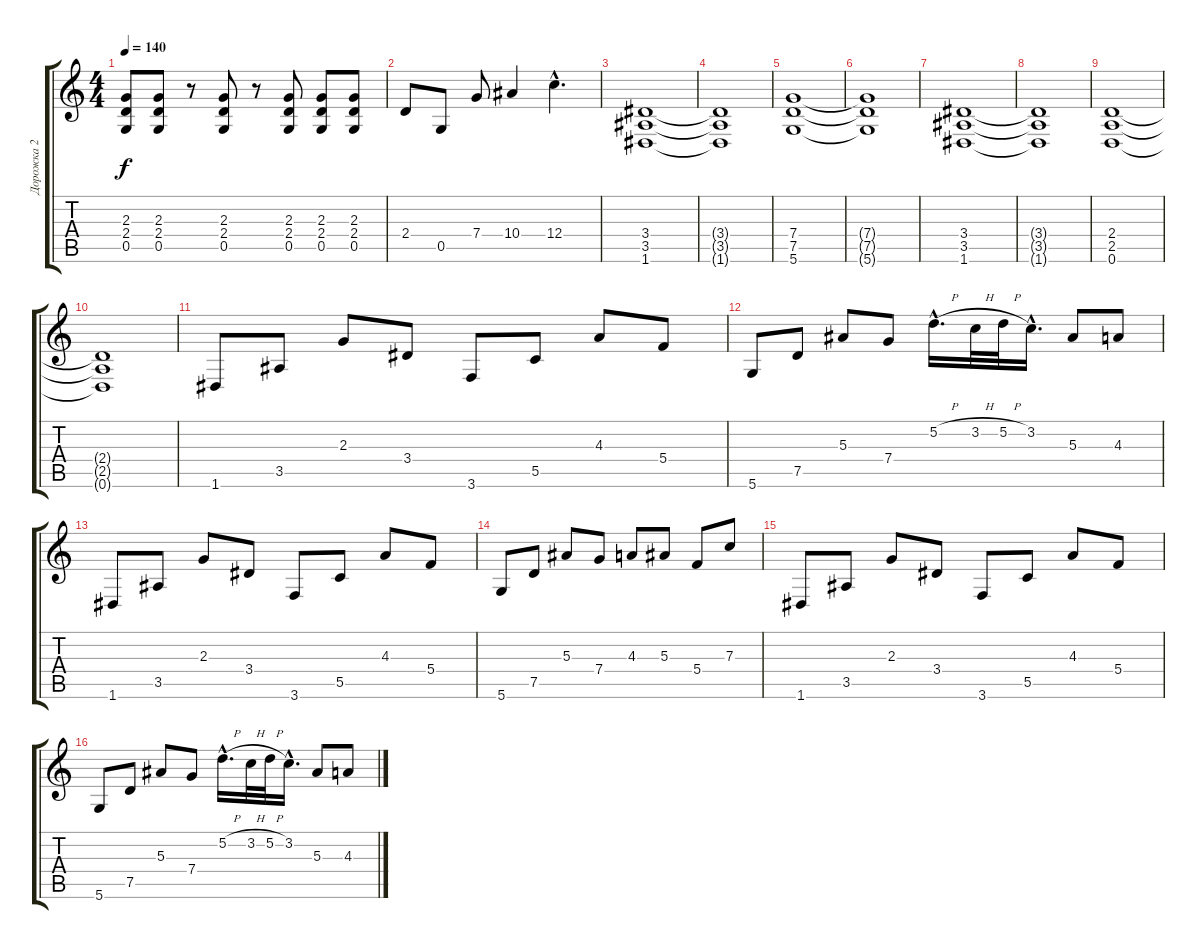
\track ("Дорожка 2" "Дорожка 2") {instrument distortionguitar}
\staff {score tabs}
\tuning (D4 A3 F3 C3 G2 D2) {hide}
\ts (4 4)
\tempo 140
\clef g2
\ks c
(2.3 2.4 0.5).8{dy f} (2.3 2.4 0.5).8 r.8 (2.3 2.4 0.5).8 r.8 (2.3 2.4 0.5).8 (2.3 2.4 0.5).8 (2.3 2.4 0.5).8 |
2.4.8 0.5.8 7.4.8 10.4.4 12.4{hac}.4{d} |
(3.4 3.5 1.6).1 |
(3.4{t} 3.5{t} 1.6{t}).1 |
(7.4 7.5 5.6).1 |
(7.4{t} 7.5{t} 5.6{t}).1 |
(3.4 3.5 1.6).1 |
(3.4{t} 3.5{t} 1.6{t}).1 |
(2.4 2.5 0.6).1 |
(2.4{t} 2.5{t} 0.6{t}).1 |
1.6.8 3.5.8 2.3.8 3.4.8 3.6.8 5.5.8 4.3.8 5.4.8 |
5.6.8 7.5.8 5.3.8 7.4.8 5.2{h hac}.16{d} 3.2{h}.32 5.2{h}.32 3.2{hac}.16{d} 5.3.8 4.3.8 |
1.6.8 3.5.8 2.3.8 3.4.8 3.6.8 5.5.8 4.3.8 5.4.8 |
5.6.8 7.5.8 5.3.8 7.4.8 4.3.8 5.3.8 5.4.8 7.3.8 |
1.6.8 3.5.8 2.3.8 3.4.8 3.6.8 5.5.8 4.3.8 5.4.8 |
5.6.8 7.5.8 5.3.8 7.4.8 5.2{h hac}.16{d} 3.2{h}.32 5.2{h}.32 3.2{hac}.16{d} 5.3.8 4.3.8
